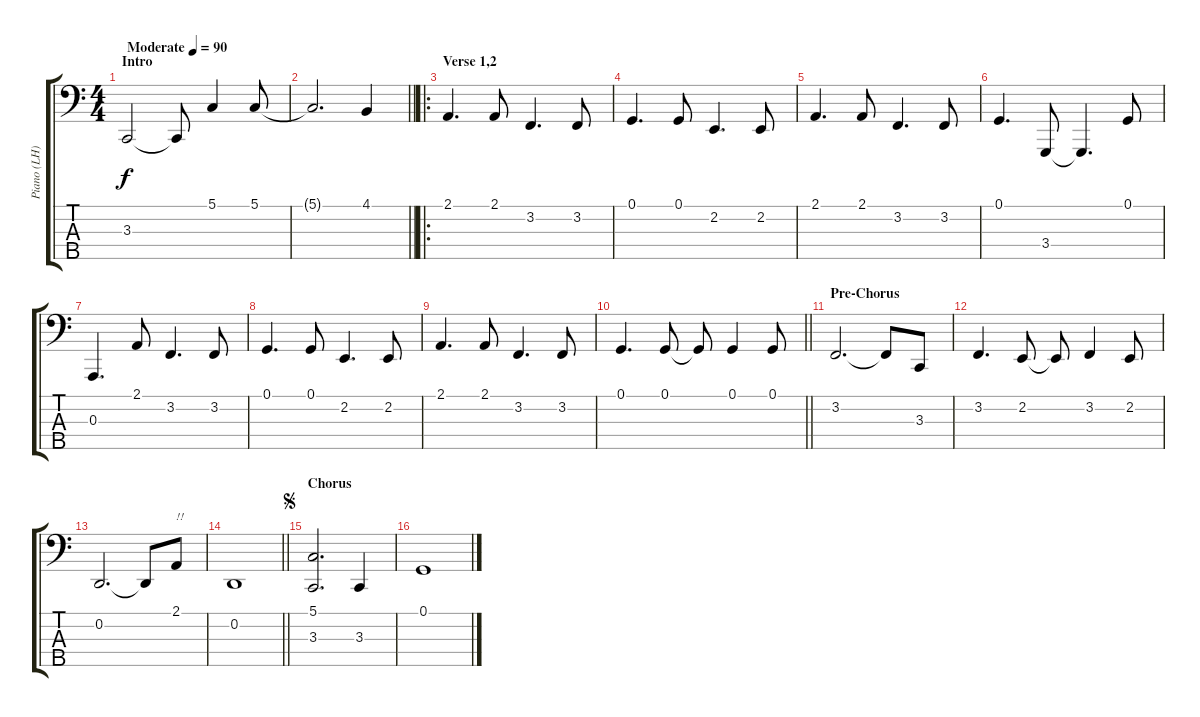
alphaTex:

\track ("Piano (LH)" "Piano (LH)") {instrument acousticgrandpiano}
\staff {score tabs}
\tuning (G2 D2 A1 E1 B0) {hide}
\ts (4 4)
\section ("" "Intro")
\tempo (90 "Moderate")
\clef f4
\ks c
3.3.2{dy f instrument acousticgrandpiano} 3.3{t}.8 5.1.4 5.1.8 |
\barLineRight lightlight
5.1{t}.2{d} 4.1.4 |
\ro
\section ("" "Verse 1,2")
2.1.4{d} 2.1.8 3.2.4{d} 3.2.8 |
0.1.4{d} 0.1.8 2.2.4{d} 2.2.8 |
2.1.4{d} 2.1.8 3.2.4{d} 3.2.8 |
0.1.4{d} 3.4.8 3.4{t}.4{d} 0.1.8 |
0.3.4{d} 2.1.8 3.2.4{d} 3.2.8 |
0.1.4{d} 0.1.8 2.2.4{d} 2.2.8 |
2.1.4{d} 2.1.8 3.2.4{d} 3.2.8 |
\barLineRight lightlight
0.1.4{d} 0.1.8 0.1{t}.8 0.1.4 0.1.8 |
\section ("" "Pre-Chorus")
3.2.2{d} 3.2{t}.8 3.3.8 |
3.2.4{d} 2.2.8 2.2{t}.8 3.2.4 2.2.8 |
0.2.2{d} 0.2{t}.8 2.1.8{txt "!!"} |
\barLineRight lightlight
0.2.1 |
\section ("" "Chorus")
\jump segno
(5.1 3.3).2{d} 3.3.4 |
0.1.1
